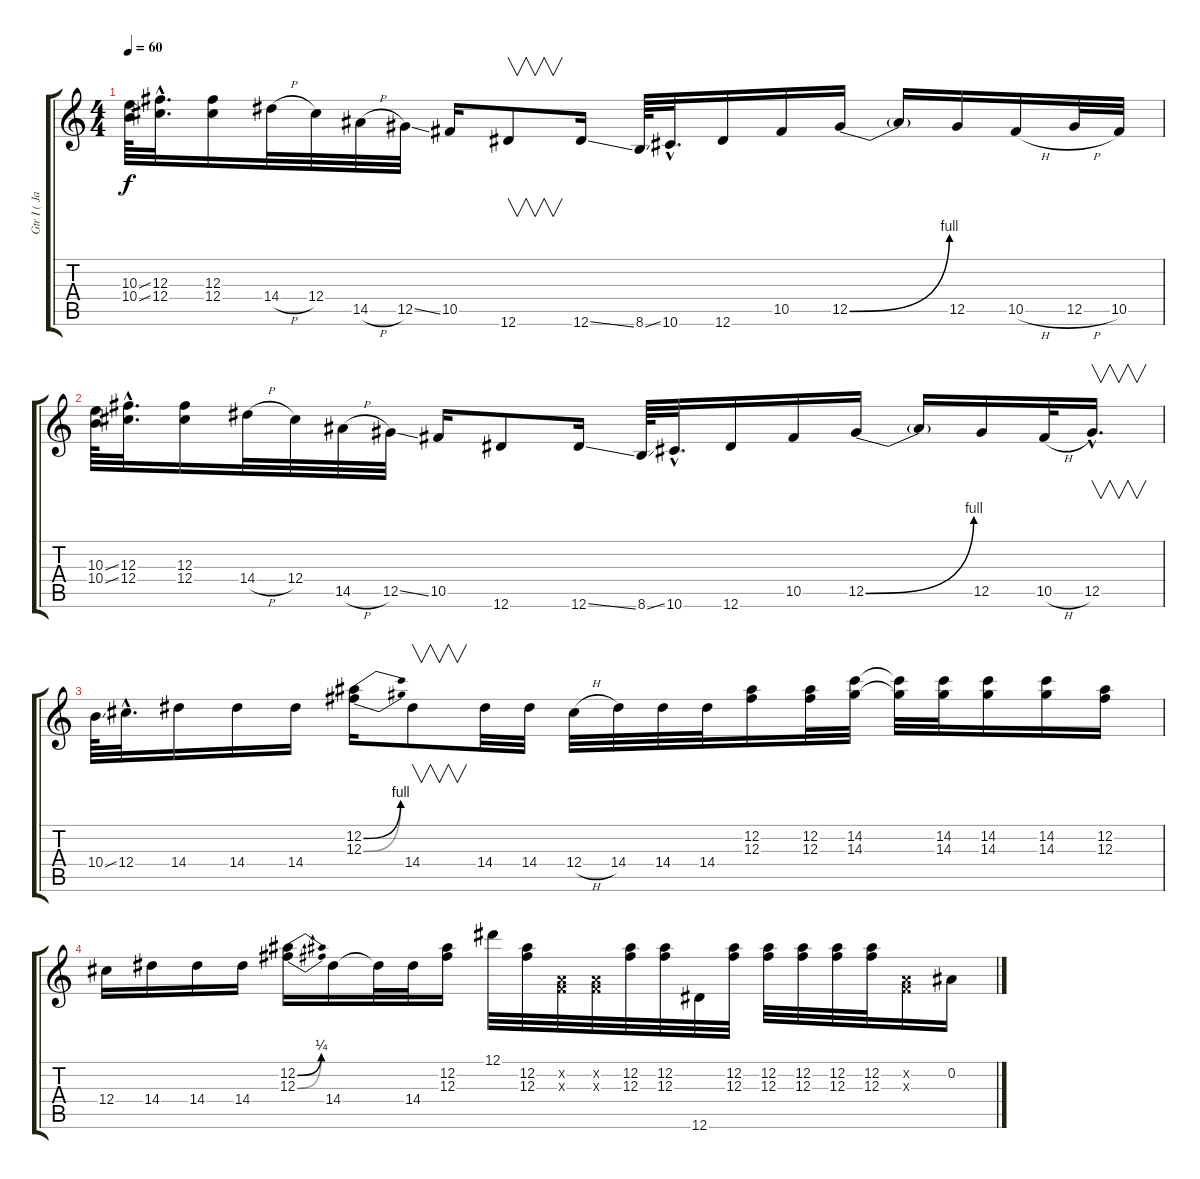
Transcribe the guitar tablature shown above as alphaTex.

\track ("Gtr I ( James )" "Gtr I ( Ja") {instrument distortionguitar}
\staff {score tabs}
\tuning (Eb4 Bb3 Gb3 Db3 Ab2 Eb2) {hide}
\ts (4 4)
\tempo 60
\clef g2
\ks c
(10.3{ss} 10.4{ss}).64{dy f} (12.3{hac} 12.4{hac}).32{d} (12.3 12.4).16 14.4{h}.32 12.4.32 14.5{h}.32 12.5{ss}.32 10.5.16 12.6.8{v} 12.6{ss}.16 8.6{ss}.64 10.6{hac}.32{d} 12.6.16 10.5.16 12.5{be (bend 0 0 60 4)}.16 12.5{t}.16 12.5.16 10.5{h}.16 12.5{h}.32 10.5.32 |
(10.3{ss} 10.4{ss}).64 (12.3{hac} 12.4{hac}).32{d} (12.3 12.4).16 14.4{h}.32 12.4.32 14.5{h}.32 12.5{ss}.32 10.5.16 12.6.8 12.6{ss}.16 8.6{ss}.64 10.6{hac}.32{d} 12.6.16 10.5.16 12.5{be (bend 0 0 60 4)}.16 12.5{t}.16 12.5.16 10.5{h}.32 12.5{hac}.16{v d} |
10.4{ss}.64 12.4{hac}.32{d} 14.4.16 14.4.16 14.4.16 (12.2{be (bend 0 0 60 4)} 12.3{be (bend 0 0 60 4)}).16 14.4.8{v} 14.4.32 14.4.32 12.4{h}.32 14.4.32 14.4.32 14.4.32 (12.2 12.3).16 (12.2 12.3).32 (14.2 14.3).32 (14.2{t} 14.3{t}).32 (14.2 14.3).32 (14.2 14.3).16 (14.2 14.3).16 (12.2 12.3).16 |
12.4.16 14.4.16 14.4.16 14.4.16 (12.2{be (bend 0 0 60 1)} 12.3{be (bend 0 0 60 1)}).16 14.4.16 14.4{t}.32 14.4.32 (12.2 12.3).16 12.1.32 (12.2 12.3).32 (-1.2{x} -1.3{x}).32 (-1.2{x} -1.3{x}).32 (12.2 12.3).32 (12.2 12.3).32 12.6.32 (12.2 12.3).32 (12.2 12.3).32 (12.2 12.3).32 (12.2 12.3).32 (12.2 12.3).32 (-1.2{x} -1.3{x}).16 0.2.16
